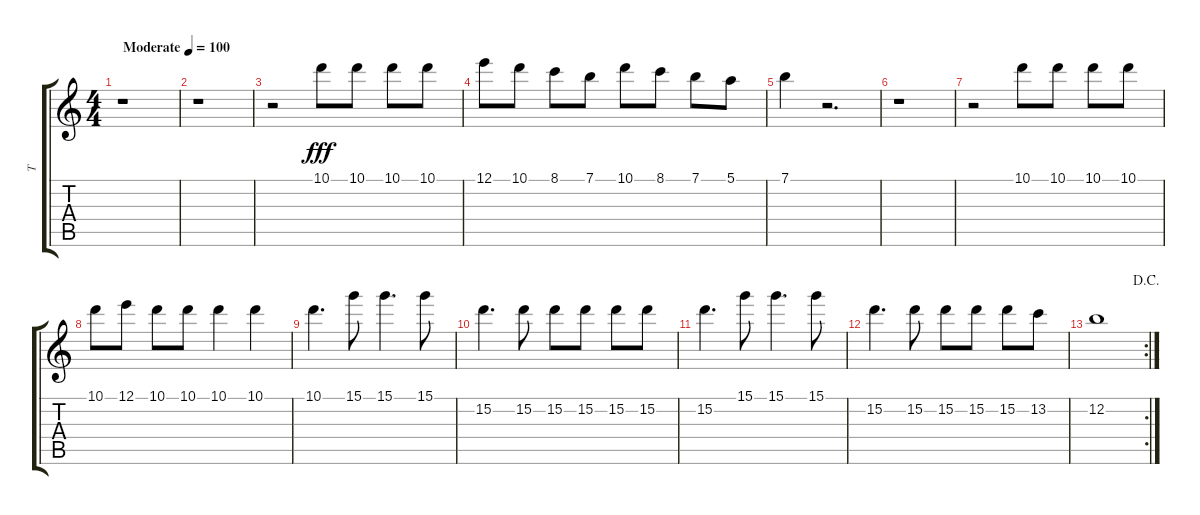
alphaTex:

\track ("T" "T") {instrument acousticguitarsteel}
\staff {score tabs}
\tuning (E4 B3 G3 D3 A2 E2) {hide}
\ts (4 4)
\tempo (100 "Moderate")
\clef g2
\ks c
r.1{dy fff instrument acousticguitarsteel} |
r.1 |
r.2 10.1.8 10.1.8 10.1.8 10.1.8 |
12.1.8 10.1.8 8.1.8 7.1.8 10.1.8 8.1.8 7.1.8 5.1.8 |
7.1.4 r.2{d} |
r.1 |
r.2 10.1.8 10.1.8 10.1.8 10.1.8 |
10.1.8 12.1.8 10.1.8 10.1.8 10.1.4 10.1.4 |
10.1.4{d} 15.1.8 15.1.4{d} 15.1.8 |
15.2.4{d} 15.2.8 15.2.8 15.2.8 15.2.8 15.2.8 |
15.2.4{d} 15.1.8 15.1.4{d} 15.1.8 |
15.2.4{d} 15.2.8 15.2.8 15.2.8 15.2.8 13.2.8 |
\rc 2
\jump dacapo
12.2.1
